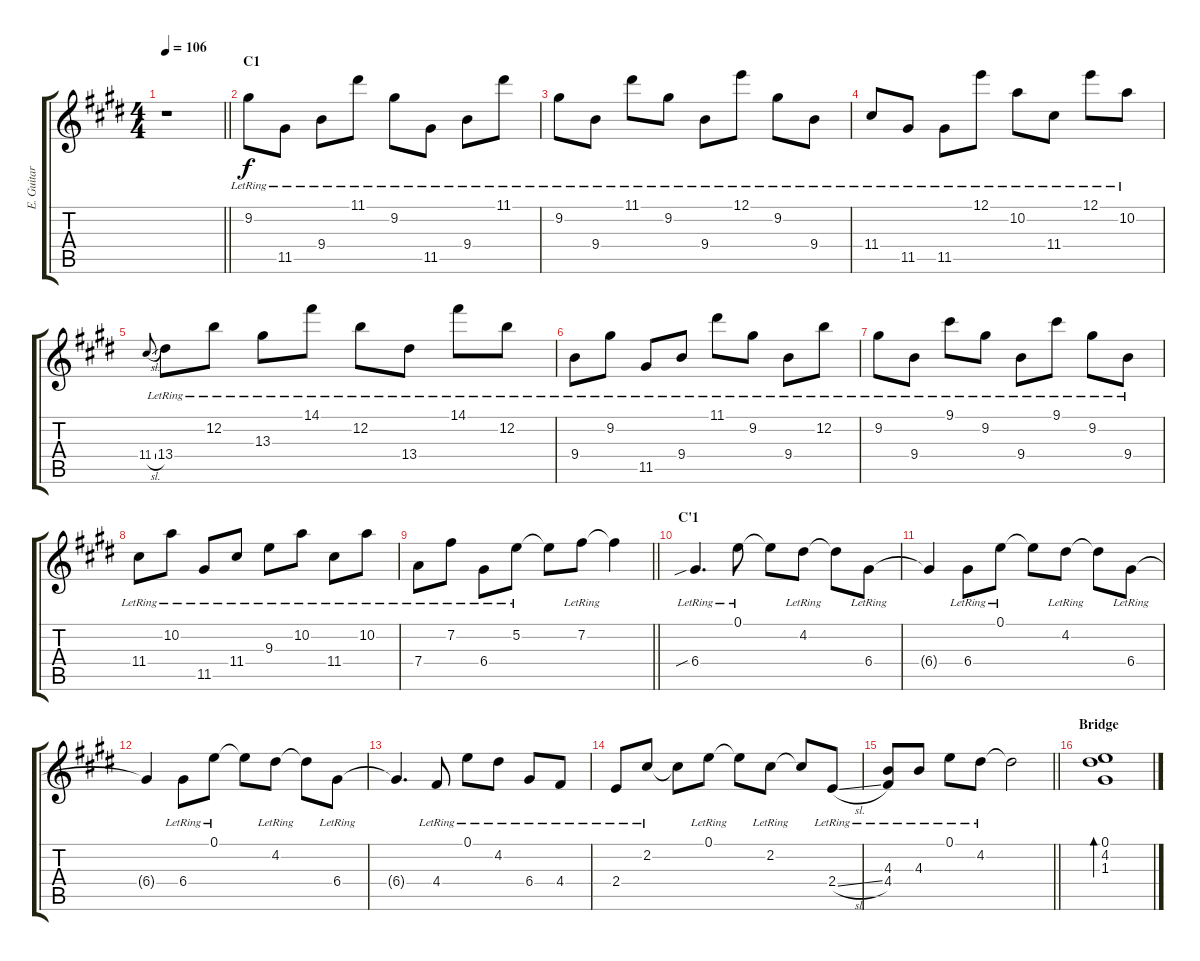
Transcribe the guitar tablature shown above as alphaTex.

\track ("E. Guitar IV" "E. Guitar ") {instrument electricguitarclean}
\staff {score tabs}
\tuning (E4 B3 G3 D3 A2 E2) {hide}
\ts (4 4)
\tempo 106
\clef g2
\barLineRight lightlight
\ks e
r.1{dy f} |
\section ("" "C1")
9.2{lr}.8 11.5{lr}.8 9.4{lr}.8 11.1{lr}.8 9.2{lr}.8 11.5{lr}.8 9.4{lr}.8 11.1{lr}.8 |
9.2{lr}.8 9.4{lr}.8 11.1{lr}.8 9.2{lr}.8 9.4{lr}.8 12.1{lr}.8 9.2{lr}.8 9.4{lr}.8 |
11.4{lr}.8 11.5{lr}.8 11.5{lr}.8 12.1{lr}.8 10.2{lr}.8 11.4{lr}.8 12.1{lr}.8 10.2{lr}.8 |
11.4{sl}.8{gr onbeat} 13.4{lr}.8 12.2{lr}.8 13.3{lr}.8 14.1{lr}.8 12.2{lr}.8 13.4{lr}.8 14.1{lr}.8 12.2{lr}.8 |
9.4{lr}.8 9.2{lr}.8 11.5{lr}.8 9.4{lr}.8 11.1{lr}.8 9.2{lr}.8 9.4{lr}.8 12.2{lr}.8 |
9.2{lr}.8 9.4{lr}.8 9.1{lr}.8 9.2{lr}.8 9.4{lr}.8 9.1{lr}.8 9.2{lr}.8 9.4{lr}.8 |
11.4{lr}.8 10.2{lr}.8 11.5{lr}.8 11.4{lr}.8 9.3{lr}.8 10.2{lr}.8 11.4{lr}.8 10.2{lr}.8 |
\barLineRight lightlight
7.4{lr}.8 7.2{lr}.8 6.4{lr}.8 5.2{lr}.8 5.2{t}.8 7.2{lr}.8 7.2{t}.4 |
\section ("" "C'1")
6.4{sib lr}.4{d} 0.1{lr}.8 0.1{t}.8 4.2{lr}.8 4.2{t}.8 6.4{lr}.8 |
6.4{t}.4 6.4{lr}.8 0.1{lr}.8 0.1{t}.8 4.2{lr}.8 4.2{t}.8 6.4{lr}.8 |
6.4{t}.4 6.4{lr}.8 0.1{lr}.8 0.1{t}.8 4.2{lr}.8 4.2{t}.8 6.4{lr}.8 |
6.4{t}.4{d} 4.4{lr}.8 0.1{lr}.8 4.2{lr}.8 6.4{lr}.8 4.4{lr}.8 |
2.4{lr}.8 2.2{lr}.8 2.2{t}.8 0.1{lr}.8 0.1{t}.8 2.2{lr}.8 2.2{t}.8 2.4{sl lr}.8 |
\barLineRight lightlight
(4.3{lr} 4.4{lr}).8 4.3{lr}.8 0.1{lr}.8 4.2{lr}.8 4.2{t}.2 |
\section ("" "Bridge")
(0.1 4.2 1.3).1{bd 240}
